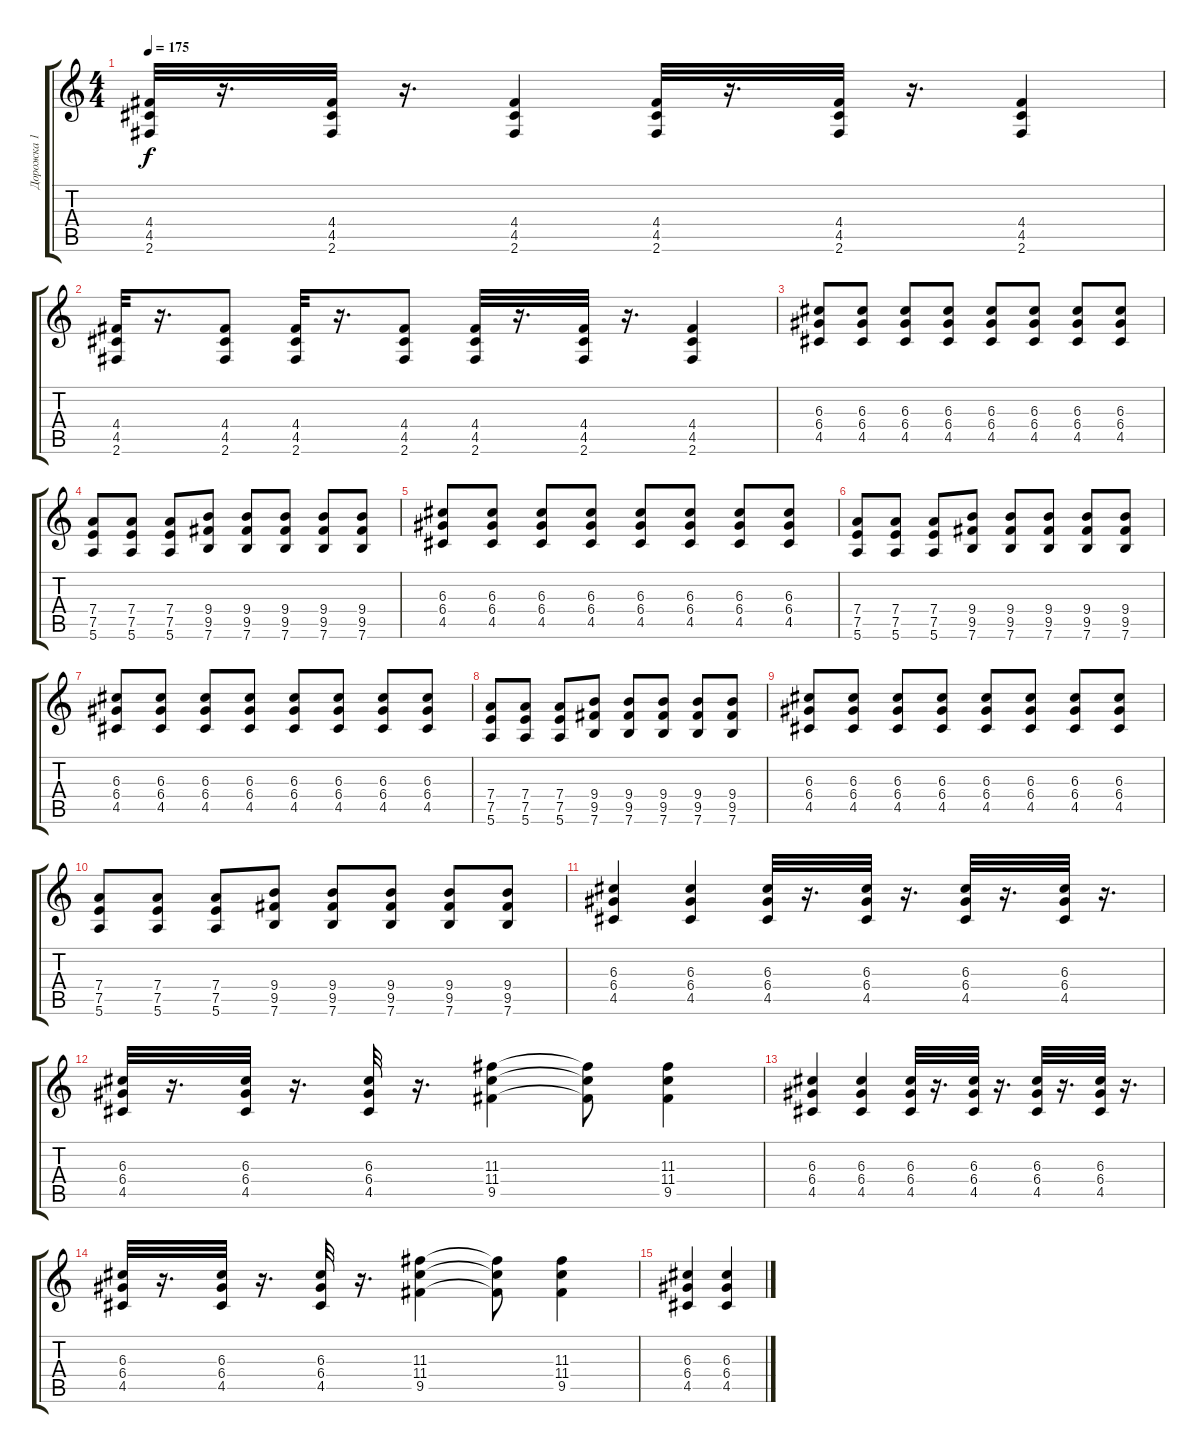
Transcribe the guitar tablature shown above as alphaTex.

\track ("Дорожка 1" "Дорожка 1") {instrument distortionguitar}
\staff {score tabs}
\tuning (E4 B3 G3 D3 A2 E2) {hide}
\ts (4 4)
\tempo 175
\clef g2
\ks c
(4.4 4.5 2.6).32{dy f} r.16{d} (4.4 4.5 2.6).32 r.16{d} (4.4 4.5 2.6).4 (4.4 4.5 2.6).32 r.16{d} (4.4 4.5 2.6).32 r.16{d} (4.4 4.5 2.6).4 |
(4.4 4.5 2.6).32 r.16{d} (4.4 4.5 2.6).8 (4.4 4.5 2.6).32 r.16{d} (4.4 4.5 2.6).8 (4.4 4.5 2.6).32 r.16{d} (4.4 4.5 2.6).32 r.16{d} (4.4 4.5 2.6).4 |
(6.3 6.4 4.5).8 (6.3 6.4 4.5).8 (6.3 6.4 4.5).8 (6.3 6.4 4.5).8 (6.3 6.4 4.5).8 (6.3 6.4 4.5).8 (6.3 6.4 4.5).8 (6.3 6.4 4.5).8 |
(7.4 7.5 5.6).8 (7.4 7.5 5.6).8 (7.4 7.5 5.6).8 (9.4 9.5 7.6).8 (9.4 9.5 7.6).8 (9.4 9.5 7.6).8 (9.4 9.5 7.6).8 (9.4 9.5 7.6).8 |
(6.3 6.4 4.5).8 (6.3 6.4 4.5).8 (6.3 6.4 4.5).8 (6.3 6.4 4.5).8 (6.3 6.4 4.5).8 (6.3 6.4 4.5).8 (6.3 6.4 4.5).8 (6.3 6.4 4.5).8 |
(7.4 7.5 5.6).8 (7.4 7.5 5.6).8 (7.4 7.5 5.6).8 (9.4 9.5 7.6).8 (9.4 9.5 7.6).8 (9.4 9.5 7.6).8 (9.4 9.5 7.6).8 (9.4 9.5 7.6).8 |
(6.3 6.4 4.5).8 (6.3 6.4 4.5).8 (6.3 6.4 4.5).8 (6.3 6.4 4.5).8 (6.3 6.4 4.5).8 (6.3 6.4 4.5).8 (6.3 6.4 4.5).8 (6.3 6.4 4.5).8 |
(7.4 7.5 5.6).8 (7.4 7.5 5.6).8 (7.4 7.5 5.6).8 (9.4 9.5 7.6).8 (9.4 9.5 7.6).8 (9.4 9.5 7.6).8 (9.4 9.5 7.6).8 (9.4 9.5 7.6).8 |
(6.3 6.4 4.5).8 (6.3 6.4 4.5).8 (6.3 6.4 4.5).8 (6.3 6.4 4.5).8 (6.3 6.4 4.5).8 (6.3 6.4 4.5).8 (6.3 6.4 4.5).8 (6.3 6.4 4.5).8 |
(7.4 7.5 5.6).8 (7.4 7.5 5.6).8 (7.4 7.5 5.6).8 (9.4 9.5 7.6).8 (9.4 9.5 7.6).8 (9.4 9.5 7.6).8 (9.4 9.5 7.6).8 (9.4 9.5 7.6).8 |
(6.3 6.4 4.5).4 (6.3 6.4 4.5).4 (6.3 6.4 4.5).32 r.16{d} (6.3 6.4 4.5).32 r.16{d} (6.3 6.4 4.5).32 r.16{d} (6.3 6.4 4.5).32 r.16{d} |
(6.3 6.4 4.5).32 r.16{d} (6.3 6.4 4.5).32 r.16{d} (6.3 6.4 4.5).32 r.16{d} (11.3 11.4 9.5).4 (11.3{t} 11.4{t} 9.5{t}).8 (11.3 11.4 9.5).4 |
(6.3 6.4 4.5).4 (6.3 6.4 4.5).4 (6.3 6.4 4.5).32 r.16{d} (6.3 6.4 4.5).32 r.16{d} (6.3 6.4 4.5).32 r.16{d} (6.3 6.4 4.5).32 r.16{d} |
(6.3 6.4 4.5).32 r.16{d} (6.3 6.4 4.5).32 r.16{d} (6.3 6.4 4.5).32 r.16{d} (11.3 11.4 9.5).4 (11.3{t} 11.4{t} 9.5{t}).8 (11.3 11.4 9.5).4 |
(6.3 6.4 4.5).4 (6.3 6.4 4.5).4
